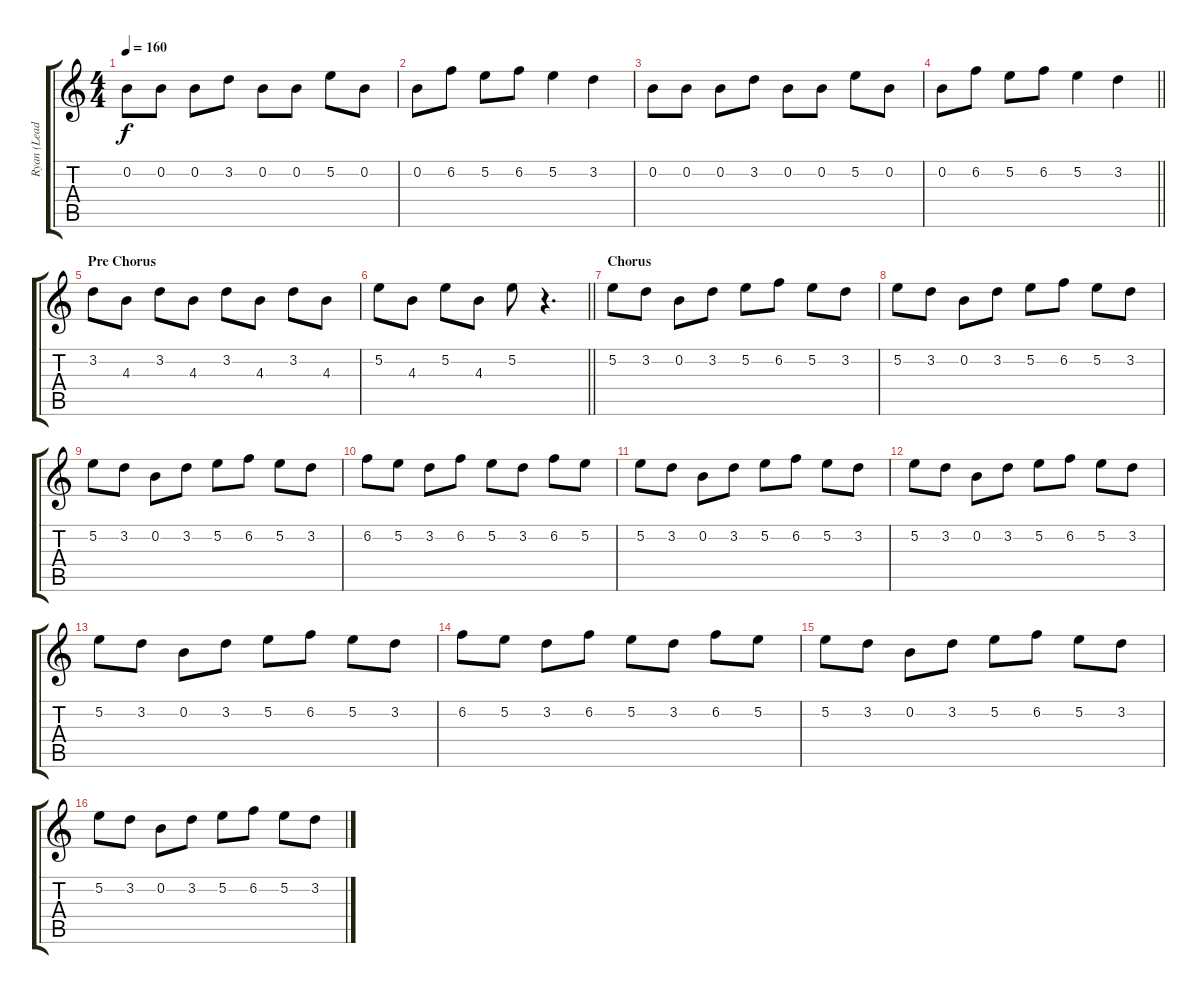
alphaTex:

\track ("Ryan (Lead Guitar)" "Ryan (Lead") {instrument distortionguitar}
\staff {score tabs}
\tuning (E4 B3 G3 D3 A2 E2) {hide}
\ts (4 4)
\tempo 160
\clef g2
\ks c
0.2.8{dy f} 0.2.8 0.2.8 3.2.8 0.2.8 0.2.8 5.2.8 0.2.8 |
0.2.8 6.2.8 5.2.8 6.2.8 5.2.4 3.2.4 |
0.2.8 0.2.8 0.2.8 3.2.8 0.2.8 0.2.8 5.2.8 0.2.8 |
\barLineRight lightlight
0.2.8 6.2.8 5.2.8 6.2.8 5.2.4 3.2.4 |
\section ("" "Pre Chorus")
3.2.8 4.3.8 3.2.8 4.3.8 3.2.8 4.3.8 3.2.8 4.3.8 |
\barLineRight lightlight
5.2.8 4.3.8 5.2.8 4.3.8 5.2.8 r.4{d} |
\section ("" "Chorus")
5.2.8 3.2.8 0.2.8 3.2.8 5.2.8 6.2.8 5.2.8 3.2.8 |
5.2.8 3.2.8 0.2.8 3.2.8 5.2.8 6.2.8 5.2.8 3.2.8 |
5.2.8 3.2.8 0.2.8 3.2.8 5.2.8 6.2.8 5.2.8 3.2.8 |
6.2.8 5.2.8 3.2.8 6.2.8 5.2.8 3.2.8 6.2.8 5.2.8 |
5.2.8 3.2.8 0.2.8 3.2.8 5.2.8 6.2.8 5.2.8 3.2.8 |
5.2.8 3.2.8 0.2.8 3.2.8 5.2.8 6.2.8 5.2.8 3.2.8 |
5.2.8 3.2.8 0.2.8 3.2.8 5.2.8 6.2.8 5.2.8 3.2.8 |
6.2.8 5.2.8 3.2.8 6.2.8 5.2.8 3.2.8 6.2.8 5.2.8 |
5.2.8 3.2.8 0.2.8 3.2.8 5.2.8 6.2.8 5.2.8 3.2.8 |
5.2.8 3.2.8 0.2.8 3.2.8 5.2.8 6.2.8 5.2.8 3.2.8
